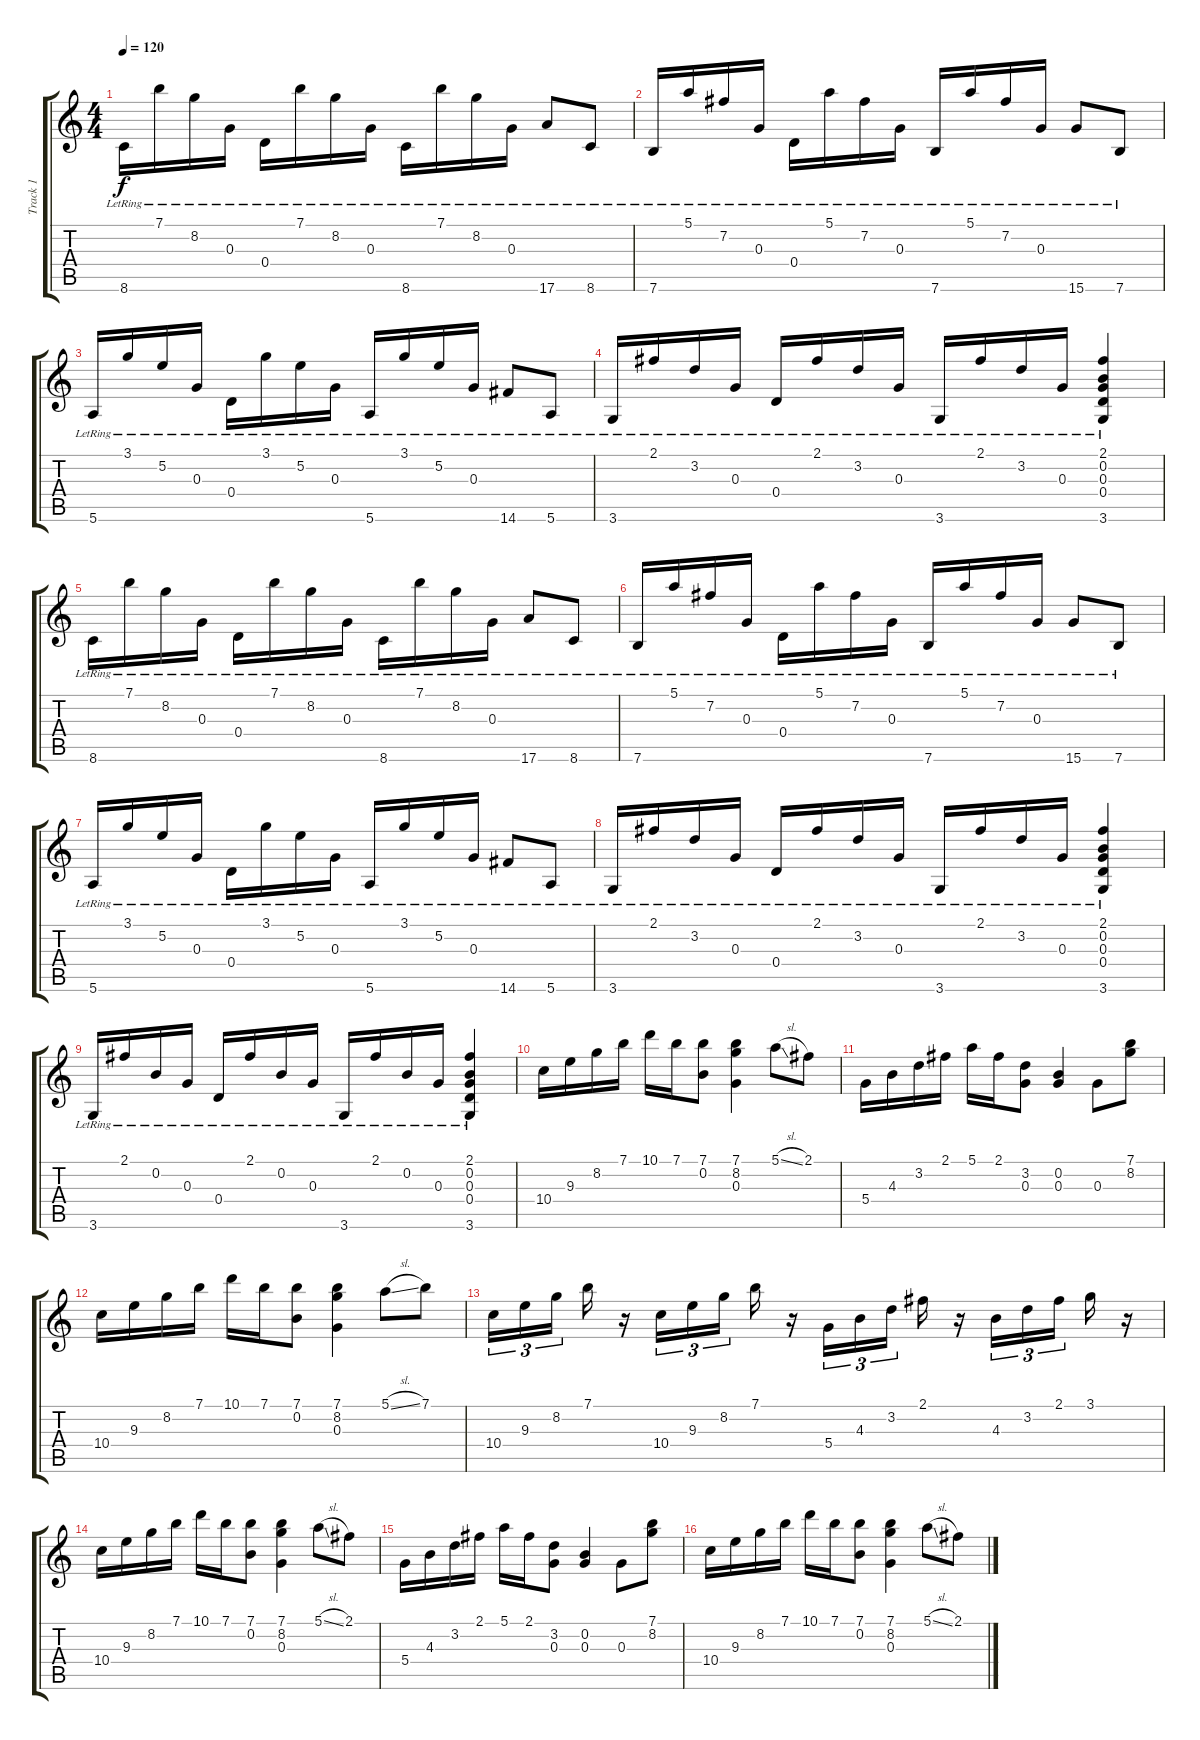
\track ("Track 1" "Track 1") {instrument acousticguitarnylon}
\staff {score tabs}
\tuning (E4 B3 G3 D3 A2 E2) {hide}
\ts (4 4)
\tempo 120
\clef g2
\ks c
8.6{lr}.16{dy f} 7.1{lr}.16 8.2{lr}.16 0.3{lr}.16 0.4{lr}.16 7.1{lr}.16 8.2{lr}.16 0.3{lr}.16 8.6{lr}.16 7.1{lr}.16 8.2{lr}.16 0.3{lr}.16 17.6{lr}.8 8.6{lr}.8 |
7.6{lr}.16 5.1{lr}.16 7.2{lr}.16 0.3{lr}.16 0.4{lr}.16 5.1{lr}.16 7.2{lr}.16 0.3{lr}.16 7.6{lr}.16 5.1{lr}.16 7.2{lr}.16 0.3{lr}.16 15.6{lr}.8 7.6{lr}.8 |
5.6{lr}.16 3.1{lr}.16 5.2{lr}.16 0.3{lr}.16 0.4{lr}.16 3.1{lr}.16 5.2{lr}.16 0.3{lr}.16 5.6{lr}.16 3.1{lr}.16 5.2{lr}.16 0.3{lr}.16 14.6{lr}.8 5.6{lr}.8 |
3.6{lr}.16 2.1{lr}.16 3.2{lr}.16 0.3{lr}.16 0.4{lr}.16 2.1{lr}.16 3.2{lr}.16 0.3{lr}.16 3.6{lr}.16 2.1{lr}.16 3.2{lr}.16 0.3{lr}.16 (2.1 0.2{lr} 0.3{lr} 0.4 3.6).4 |
8.6{lr}.16 7.1{lr}.16 8.2{lr}.16 0.3{lr}.16 0.4{lr}.16 7.1{lr}.16 8.2{lr}.16 0.3{lr}.16 8.6{lr}.16 7.1{lr}.16 8.2{lr}.16 0.3{lr}.16 17.6{lr}.8 8.6{lr}.8 |
7.6{lr}.16 5.1{lr}.16 7.2{lr}.16 0.3{lr}.16 0.4{lr}.16 5.1{lr}.16 7.2{lr}.16 0.3{lr}.16 7.6{lr}.16 5.1{lr}.16 7.2{lr}.16 0.3{lr}.16 15.6{lr}.8 7.6{lr}.8 |
5.6{lr}.16 3.1{lr}.16 5.2{lr}.16 0.3{lr}.16 0.4{lr}.16 3.1{lr}.16 5.2{lr}.16 0.3{lr}.16 5.6{lr}.16 3.1{lr}.16 5.2{lr}.16 0.3{lr}.16 14.6{lr}.8 5.6{lr}.8 |
3.6{lr}.16 2.1{lr}.16 3.2{lr}.16 0.3{lr}.16 0.4{lr}.16 2.1{lr}.16 3.2{lr}.16 0.3{lr}.16 3.6{lr}.16 2.1{lr}.16 3.2{lr}.16 0.3{lr}.16 (2.1 0.2{lr} 0.3{lr} 0.4 3.6).4 |
3.6{lr}.16 2.1{lr}.16 0.2{lr}.16 0.3{lr}.16 0.4{lr}.16 2.1{lr}.16 0.2{lr}.16 0.3{lr}.16 3.6{lr}.16 2.1{lr}.16 0.2{lr}.16 0.3{lr}.16 (2.1 0.2{lr} 0.3{lr} 0.4 3.6).4 |
10.4.16 9.3.16 8.2.16 7.1.16 10.1.16 7.1.16 (7.1 0.2).8 (7.1 8.2 0.3).4 5.1{sl}.8 2.1.8 |
5.4.16 4.3.16 3.2.16 2.1.16 5.1.16 2.1.16 (3.2 0.3).8 (0.2 0.3).4 0.3.8 (7.1 8.2).8 |
10.4.16 9.3.16 8.2.16 7.1.16 10.1.16 7.1.16 (7.1 0.2).8 (7.1 8.2 0.3).4 5.1{sl}.8 7.1.8 |
10.4.16{tu (3 2)} 9.3.16{tu (3 2)} 8.2.16{tu (3 2) beam splitsecondary} 7.1.16 r.16 10.4.16{tu (3 2)} 9.3.16{tu (3 2)} 8.2.16{tu (3 2) beam splitsecondary} 7.1.16 r.16 5.4.16{tu (3 2)} 4.3.16{tu (3 2)} 3.2.16{tu (3 2) beam splitsecondary} 2.1.16 r.16 4.3.16{tu (3 2)} 3.2.16{tu (3 2)} 2.1.16{tu (3 2) beam splitsecondary} 3.1.16 r.16 |
10.4.16 9.3.16 8.2.16 7.1.16 10.1.16 7.1.16 (7.1 0.2).8 (7.1 8.2 0.3).4 5.1{sl}.8 2.1.8 |
5.4.16 4.3.16 3.2.16 2.1.16 5.1.16 2.1.16 (3.2 0.3).8 (0.2 0.3).4 0.3.8 (7.1 8.2).8 |
10.4.16 9.3.16 8.2.16 7.1.16 10.1.16 7.1.16 (7.1 0.2).8 (7.1 8.2 0.3).4 5.1{sl}.8 2.1.8
